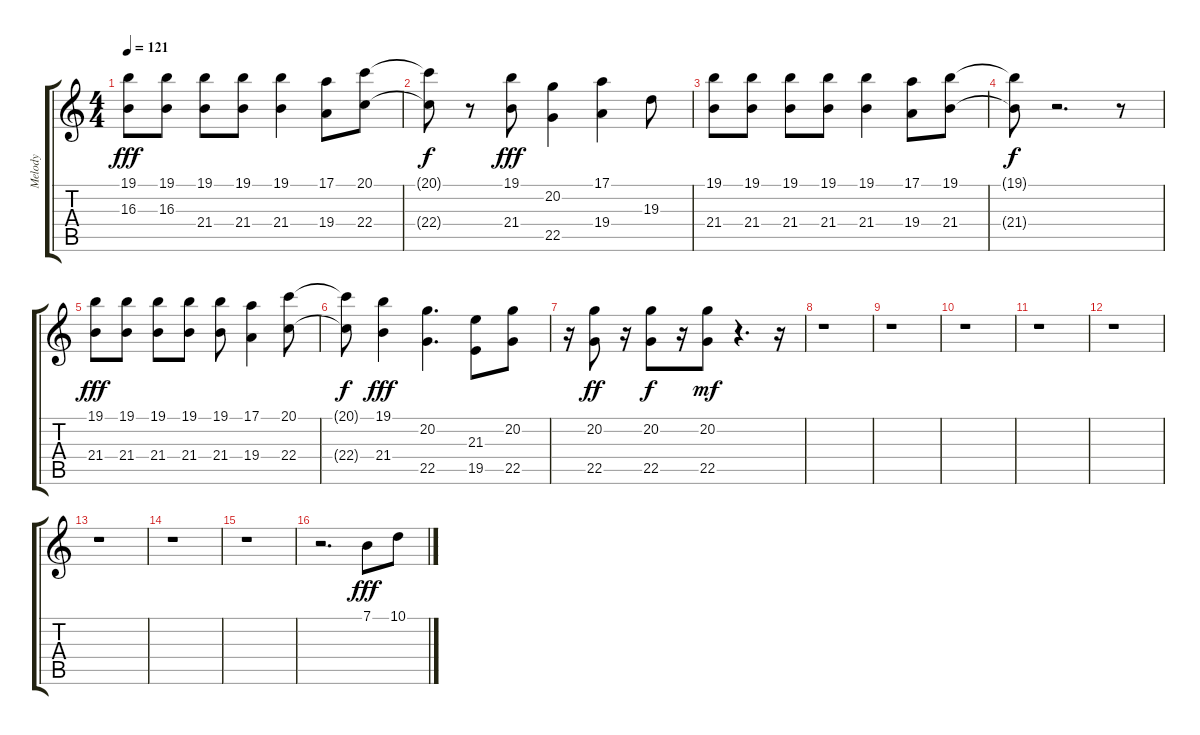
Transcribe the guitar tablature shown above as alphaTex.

\track ("Melody" "Melody") {instrument flute}
\staff {score tabs}
\tuning (E4 B3 G3 D3 A2 E2) {hide}
\ts (4 4)
\tempo 121
\clef g2
\ks c
(19.1 16.3).8{dy fff} (19.1 16.3).8 (19.1 21.4).8 (19.1 21.4).8 (19.1 21.4).4 (17.1 19.4).8 (20.1 22.4).8 |
(20.1{t} 22.4{t}).8{dy f} r.8 (19.1 21.4).8{dy fff} (20.2 22.5).4 (17.1 19.4).4 19.3.8 |
(19.1 21.4).8 (19.1 21.4).8 (19.1 21.4).8 (19.1 21.4).8 (19.1 21.4).4 (17.1 19.4).8 (19.1 21.4).8 |
(19.1{t} 21.4{t}).8{dy f} r.2{d} r.8 |
(19.1 21.4).8{dy fff} (19.1 21.4).8 (19.1 21.4).8 (19.1 21.4).8 (19.1 21.4).8 (17.1 19.4).4 (20.1 22.4).8 |
(20.1{t} 22.4{t}).8{dy f} (19.1 21.4).4{dy fff} (20.2 22.5).4{d} (21.3 19.5).8 (20.2 22.5).8 |
r.16 (20.2 22.5).8{dy ff} r.16 (20.2 22.5).8{dy f} r.16 (20.2 22.5).8{dy mf} r.4{d} r.16 |
r.1 |
r.1 |
r.1 |
r.1 |
r.1 |
r.1 |
r.1 |
r.1 |
r.2{d} 7.1.8{dy fff} 10.1.8
